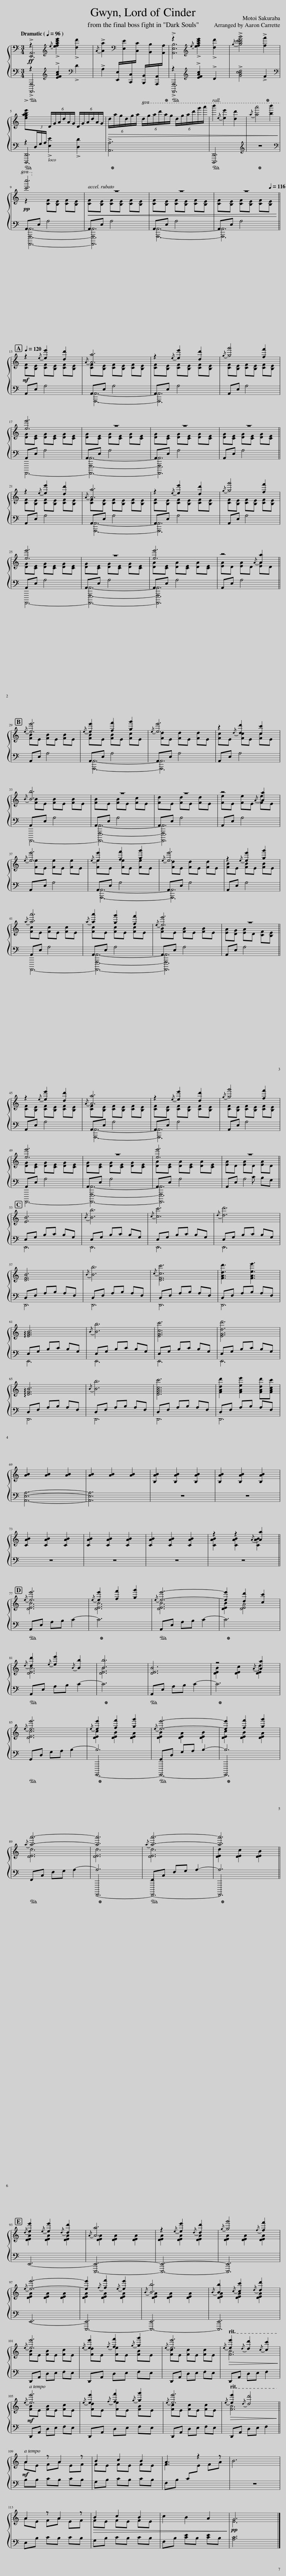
X:1
%%score { ( 1 2 ) | ( 3 4 ) }
L:1/8
Q:1/4=96
M:3/4
I:linebreak $
K:C
V:1 bass
V:2 bass
V:3 bass
V:4 bass
V:1
!ff! z2[K:treble]{/e-} !>![efac'e']2 !>![dd']2 |{/A-} !>![Aa]2[K:bass] x4 | z2[K:treble]{/e-} !>![efac'e']2 !>![dd']2 |{/g-} !>![gbc'd'g']4 !>![ff']2 |$ !>![egabe'][I:staff +1](3D,/G,/A,/[I:staff -1] (6:4:6D/G/A/d/A/G/ (6:4:6D/G/A/d/A/G/ | %5
!>(! (6:4:6d/a/g/d/g/a/!8va(! (6:4:6d'/g'/a'/d''/a'/g'/ (6:4:6d'/g'/a'/d''/g''/a''/ |[Q:1/4=80] b''2{/e'-} [e'e'']2 [d'd'']2 |{/a'-} [a'a'']4 [b'b'']2!>)! |$!pp! [c''c''']6!8va)! |[Q:1/4=96]!<(! z6[Q:1/4=97][Q:1/4=98][Q:1/4=99][Q:1/4=100][Q:1/4=101] | %10
[Q:1/4=102] z6[Q:1/4=103][Q:1/4=104][Q:1/4=105][Q:1/4=106][Q:1/4=107] |[Q:1/4=108] z6[Q:1/4=110][Q:1/4=112][Q:1/4=112][Q:1/4=114][Q:1/4=116]!<)! ||$[Q:1/4=120]!mf! z2{/e-} [ee']2 [dd']2 |{/A-} [Aa]6 | z2{/e-} [ee']2 [dd']2 | %15
{/g-} [gg']4 [ff']2 |$ [ee']6 | z6 | z6 | z6 ||$ %20
 z2{/e-} [ee']2 [dd']2 |{/A-} [Aa]6 | z2{/e-} [ee']2 [dd']2 |{/g-} [gg']4 [ff']2 |$ [ee']6 | %25
 z6 | [ee']6 | z4{/A-} [Aa]2 ||${/e-} [ee']6 |{/e-} [ee']2 [ff']2 [gg']2 | %30
{/e-} [ee']6 | z2{/d-} [dd']2 [cc']2 |${/B-} [Bb]6 | z6 | z6 | %35
 z4{/A-} [Aa]2 |${/e-} [ee']6 |{/e-} [ee']2 [ff']2 [gg']2 |{/e-} [ee']6 | z2{/e-} [ee']2 [gg']2 |$ %40
{/a-} [aa']6 |{/a-} [aa']2 [gg']2 [ff']2 |{/e-} [ee']6 | z6 ||$ z2{/e-} [ee']2 [dd']2 | %45
{/A-} [Aa]6 | z2{/e-} [ee']2 [dd']2 |{/g-} [gg']4 [ff']2 |$ [ee']6 | z6 | %50
 [ee']6 | z6 ||$ [EB]6 |{/B-} [Bb]6 |{/c-} [cc']6 | %55
{/d-} [dd']6 |$ [DFB]6 |{/B-} [Bb]6 |{/c-} [DFcc']6 | [FAdd']3 [FAee']3 |$ %60
 !arpeggio![EGB]6 |{/B-} [Bb]6 | [EGcc']6 | [EGdd']6 |$ !arpeggio![DFB]6 | %65
{/B-} [Bb]6 | [DFAcc']6 | [FAdd']2 [FAee']2 [FAdd'][FAcc'] |$ [AB]2 [AB]2 [AB]2 | [AB]2 [AB]2 [AB]2 | %70
 [B,AB]2 [B,AB]2 [B,AB]2 | [B,AB]2 [B,AB]2 [B,AB]2 |$ [CAB]2 [CAB]2 [CAB]2 | [CAB]2 [CAB]2 [CAB]2 | [CAB]2 [CAB]2 [CAB]2 | %75
 z2 z2{/A-} [Aa]2 ||${/e-} [ee']6 |{/e-} [ee']2 [ff']2 [gg']2 |{/e-} [ee']6- | [ee']2 [dd']2 [cc']2 |$ %80
{/d-} [dd']2{/e-} [ee']2{/B-} [Bb]2 | [Bb]6 | [DEB]6 | z4{/A-} [Aa]2 |${/e-} [ee']6 | %85
{/e-} [ee']2 [ff']2 [gg']2 |{/e-} [ee']6- | [ee']2 [ff']2 [gg']2 |${/a-} [aa']6- | [aa']6 | %90
{/a-} [aa']6- | [aa']6 ||${/d} [ee']2{/e-} [ee']2{/d-} [dd']2 |{/A-} [Aa]6 | z2{/e-} [ee']2{/d-} [dd']2 | %95
{/g-} [gg']4{/f-} [ff']2 |${/e-} [ee']6- | [ee']2{/f-} [ff']2{/e-} [ee']2 |{/B-} [Bb]6 |{/B-} [Bb]2{/c-} [cc']2{/d-} [dd']2 |$ %100
{/e-} [ee']6 |{/e-} [ee']2{/f-} [ff']2{/g-} [gg']2 |{/e-} [ee']6 |[Q:1/4=110]!>(!{/e-} [ee']2[Q:1/4=90]{/d-} [dd']2[Q:1/4=65]{/c-} [cc']2!>)![Q:1/4=100][Q:1/4=80] |$[Q:1/4=120]!mf!{/e-} [ee']6 | %105
{/e-} [ee']2{/f-} [ff']2{/g-} [gg']2 |{/e-} [ee']6 |[Q:1/4=110]!>(!{/e-} [ee']2[Q:1/4=90]{/d-} [dd']4!>)![Q:1/4=100][Q:1/4=80][Q:1/4=65] ||$[Q:1/4=120]!mf! A2 z A2 z | B2 c2 B2 | %110
 A3 z2 z | B6 |$ A2 z A2 z |!>(! B2 c2 B2 | c2 B2 A2!>)! | %115
!pp! G6 |] %116
V:2
 !>![E,,A,,]6[K:treble] | x2[K:bass] x4 | !>![A,,E,B,]6[K:treble] | x6 |$ x6 | %5
 x2!8va(! x4 | x6 | x6 |$ z2!8va)! [CF][B,E] [CF][B,E] | [CF][B,E] [CF][B,E] [CF][B,E] | %10
 [CF][B,E] [CF][B,E] [CF][B,E] | [CF][B,E] [CF][B,E] [CF][B,E] ||$ [CF][B,E] [CF][B,E] [CF][B,E] | [CF][B,E] [CF][B,E] [CF][B,E] | [CF][B,E] [CF][B,E] [CF][B,E] | %15
 [CF][B,E] [CF][B,E] [CF][B,E] |$ [DG][CE] [DG][CE] [DG][CE] | [DG][CE] [DG][CE] [DG][CE] | [DG][CE] [DG][CE] [DG][CE] | [DG][CE] [DG][CE] [DG][CE] ||$ %20
 [CF][B,E] [CF][B,E] [CF][B,E] | [CF][B,E] [CF][B,E] [CF][B,E] | [CF][B,E] [CF][B,E] [CF][B,E] | [CF][B,E] [CF][B,E] [CF][B,E] |$ [DG][CE] [DG][CE] [DG][CE] | %25
 [DG][CE] [DG][CE] [DG][CE] | [DA][CE] [DA][CE] [DA][CE] | [EA]D [EA]D [EA]D ||$ [FB]E [FB]E [FB]E | [FB]E [FB]E [Fc]E | %30
 [Fd]E [Fd]E [Fd]E | [Fc]E [Fc]E [Fc]E |$ [FB]E [FB]E [FB]E | [FB]E [FB]E [Fc]E | [Fd]E [Fd]E [Fd]E | %35
 [Fe]E [Fe]E [Fe]E |$ [Fe]E [Fe]E [Fe]E | [Fe]E [Fe]E [Fe]E | [Fd]E [Fd]E [Fd]E | [FB]E [FB]E [FB]E |$ %40
 [Fc]E [Fc]E [Fc]E | [Fc]E [Fc]E [Fc]E | [FB]E [FB]E [FB]E | [EA][DG] [EA]D [CF][B,E] ||$ [CF][B,E] [CF][B,E] [CF][B,E] | %45
 [CF][B,E] [CF][B,E] [CF][B,E] | [CF][B,E] [CF][B,E] [CF][B,E] | [CF][B,E] [CF][B,E] [CF][B,E] |$ [DG][CE] [DG][CE] [DG][CE] | [DG][CE] [DG][CE] [DG][CE] | %50
 [DA][CE] [DA][CE] [DA][CE] | [EA]D [EA]D [EA]D ||$ x6 | x6 | x6 | %55
 x6 |$ x6 | x6 | x6 | x6 |$ %60
 x6 | x6 | x6 | x6 |$ x6 | %65
 x6 | x6 | x6 |$ x6 | x6 | %70
 x6 | x6 |$ x6 | x6 | x6 | %75
 [CAB]2 [CAB]2 [CAB]2 ||$ [DEB]6 | [DEB]6 | [DEB]6 | [DEB]2 [DEA]4 |$ %80
 [DEB]6 | [DEB]6 | x6 | [DEB]2 [DEc]2 [DEd]2 |$ [DEc]6 | %85
 [DEc]2 [DEB]2 [DEA]2 | [DEB]2 [DEA]2 [DEB]2 | [DEc]2 [DEB]2 [DEA]2 |$ [DEd]6 | [DEd]6 | %90
 [DEd]6 | [DEd]2 [DEc]2 [DEB]2 ||$ [DEA]2 [DEA]2 [DEA]2 | [DEA]2 [DEA]2 [DEA]2 | [DEA]2 [DEA]2 [DEA]2 | %95
 [DEA]2 [DEA]2 [DEA]2 |$ [DEA]2 [DEA]2 [DEA]2 | [DEA]2 [DEA]2 [DEA]2 | [DEA]2 [DEA]2 [DEA]2 | [DEA]2 [DEA]2 [DEA]2 |$ %100
 [FB]E [FB]E [Fc]E | [Fd]E [Fe]E [FB]E | [Fc]E [Fc]E [Fc]E | [FB]6 |$ [FB]E [FB]E [Fc]E | %105
 [Fd]E [Fe]E [FB]E | [Fc]E [Fc]E [Fc]E | [FB]6 ||$ AE FA EF | FE FE FE | %110
 F3 x3 | x6 |$ AE FA EF | FE FE FE | x6 | %115
 E6 |] %116
V:3
!ped! z2[K:treble] !>![EFAc]2[K:bass] !>!D2 | !>!A,2 [E,,E,]/[I:staff -1][E,E]/[I:staff +1][C,,C,]/[I:staff -1][C,C]/[I:staff +1] [B,,,B,,]/[I:staff -1][B,,B,]/[I:staff +1][A,,,A,,]/[I:staff -1][A,,A,]/!ped-up! |!ped![I:staff +1] z2[K:treble] !>![EFAc]2 !>!D2 | !>![GBcd]4 !>!F2!ped-up! |$[K:bass]!ped! z2 !>![E,E]2 !>![D,D]2 | %5
 !>![A,,A,]6!ped-up! |!ped! [D,,,D,,]6 |[K:treble] z6!ped-up! |$[K:bass] A,,E, A,4 | A,,E, A,4 | %10
 A,,E, A,4 | A,,E, A,4 ||$ A,,E, A,4 | A,,E, A,4 | A,,E, A,4 | %15
 A,,E, A,4 |$ A,,E, A,4 | A,,E, A,4 | A,,E, A,4 | A,,E, A,4 ||$ %20
 A,,E, A,4 | A,,E, A,4 | A,,E, A,4 | A,,E, A,4 |$ A,,E, A,4 | %25
 A,,E, A,4 | A,,E, A,4 | A,,E, A,4 ||$ A,,E, A,4 | A,,E, A,4 | %30
 A,,E, A,4 | A,,E, A,4 |$ A,,E, A,4 | A,,E, A,4 | A,,E, A,4 | %35
 A,,E, A,4 |$ A,,E, A,4 | A,,E, A,4 | A,,E, A,4 | A,,E, A,4 |$ %40
 A,,E, A,4 | A,,E, A,4 | A,,E, A,4 | A,,E, A,4 ||$ A,,E, A,4 | %45
 A,,E, A,4 | A,,E, A,4 | A,,E, A,4 |$ A,,E, A,4 | A,,E, A,4 | %50
 A,,E, A,4 | A,,E, A,4 ||$ E,G, B,C B,G, | E,G, B,C B,G, | E,G, B,C B,G, | %55
 E,G, B,C B,G, |$ D,F, A,B, A,F, | D,F, A,B, A,F, | D,F, A,B, A,F, | D,F, A,B, A,F, |$ %60
 E,G, B,C B,G, | E,G, B,C B,G, | E,G, B,C B,G, | E,G, B,C B,G, |$ D,F, A,B, A,F, | %65
 D,F, A,B, A,F, | D,F, A,B, A,F, | D,F, A,B, A,F, |$ [A,,E,A,]6- | [A,,E,A,]6 | %70
 z6 | z6 |$ z6 | z6 | z6 | %75
 z6 ||$!ped! A,,E, A,B, C2- | C6!ped-up! |!ped! A,,E, A,B, C2- | C6!ped-up! |$ %80
!ped! A,,E, A,B, C2- | C6!ped-up! |!ped! A,,E, A,B, C2- | C6!ped-up! |$!ped! G,,D, G,A, B,2- | %85
 B,6!ped-up! |!ped! G,,D, G,A, B,2- | B,6!ped-up! |$!ped! F,,C, F,G, A,2- | A,6!ped-up! | %90
!ped! F,,C, F,G, A,2- | A,6!ped-up! ||$ E,,6- | [E,,,E,,]6- | [E,,,E,,]6- | %95
 [E,,,E,,]6 |$ E,,6- | [E,,,-E,,]6 | [E,,,-E,,]6 | [E,,,E,,]6 |$ %100
 D,,A,, D,E, F,E, | D,,A,, D,E, F,E, | D,,A,, D,E, F,E, | D,,A,, D,E, F,2 |$ D,,A,, D,E, F,E, | %105
 D,,A,, D,E, F,E, | D,,A,, D,E, F,E, | D,,A,, D,E, F,2 ||$ B,B, CB, CB, | G,B, CB, CB, | %110
 F,B, C[I:staff -1]E FA |[I:staff +1] z6 |$ E,B, CB, CB, | G,B, CB, CB, | F,B, [CE]B, [CE]B, | %115
 [A,C]6 |] %116
V:4
 !>![A,,,,A,,,]6[K:treble][K:bass] | x6 | !>![A,,,,A,,,]6[K:treble] | x6 |$[K:bass] [D,,,D,,]6 | %5
 x6 | x6 |[K:treble] x6 |$[K:bass] [A,,,,A,,,A,,]6- | [A,,,,A,,,A,,]6 | %10
 [A,,,A,,]6- | [A,,,A,,]6 ||$ x6 | [A,,,A,,]6- | [A,,,A,,]6 | %15
 x6 |$ A,,,,6- | [A,,,,A,,,A,,]6- | [A,,,,A,,,A,,]6 | x6 ||$ %20
 x6 | [A,,,A,,]6- | [A,,,A,,]6 | x6 |$ A,,,,6- | %25
 [A,,,,A,,,A,,]6- | [A,,,,A,,,A,,]6 | x6 ||$ x6 | [A,,,A,,]6- | %30
 [A,,,A,,]6 | x6 |$ A,,,,6- | [A,,,,A,,,A,,]6- | [A,,,,A,,,A,,]6 | %35
 x6 |$ x6 | [A,,,A,,]6- | [A,,,A,,]6 | x6 |$ %40
 A,,,,6- | [A,,,,A,,,A,,]6- | [A,,,,A,,,A,,]6 | x6 ||$ x6 | %45
 [A,,,A,,]6- | [A,,,A,,]6 | x6 |$ A,,,,6- | [A,,,,A,,,A,,]6- | %50
 [A,,,,A,,,A,,]6 | x3 C B,G, ||$ E,,6 | E,,6 | E,,6 | %55
 E,,6 |$ D,,6 | D,,6 | D,,6 | D,,6 |$ %60
 E,,6 | E,,6 | E,,6 | E,,6 |$ D,,6 | %65
 D,,6 | D,,6 | D,,6 |$ x6 | x6 | %70
 x6 | x6 |$ x6 | x6 | x6 | %75
 x6 ||$ x6 | x6 | x6 | x6 |$ %80
 x6 | x6 | x6 | x6 |$ x6 | %85
 G,,,,6- | G,,,,6- | G,,,,6 |$ x6 | F,,,,6- | %90
 F,,,,6- | F,,,,6 ||$ x6 | x6 | x6 | %95
 x6 |$ x6 | x6 | x6 | x6 |$ %100
 x6 | x6 | x6 | x6 |$ x6 | %105
 x6 | x6 | x6 ||$ x6 | x6 | %110
 x6 | x6 |$ x6 | x6 | x6 | %115
 x6 |] %116
